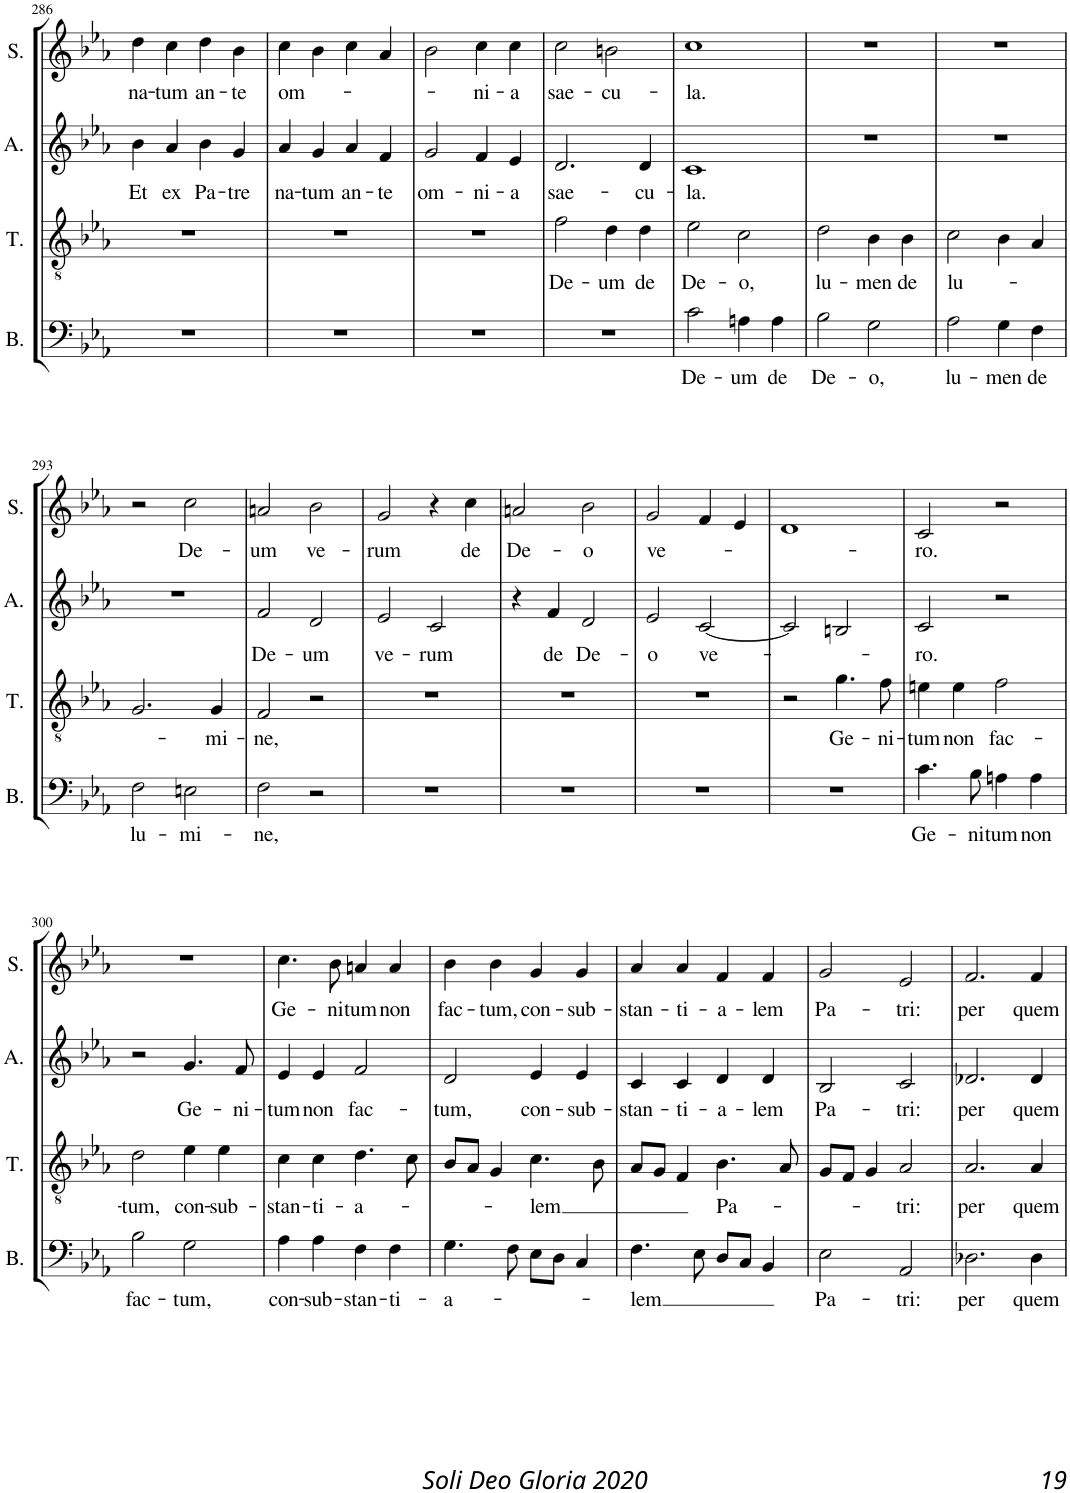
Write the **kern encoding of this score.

**kern	**text	**kern	**text	**kern	**text	**kern	**text
*part4	*part4	*part3	*part3	*part2	*part2	*part1	*part1
*staff4	*staff4	*staff3	*staff3	*staff2	*staff2	*staff1	*staff1
*I"BASS	*	*I"TENOR	*	*I"ALTO	*	*I"SOPRANO	*
*I'B.	*	*I'T.	*	*I'A.	*	*I'S.	*
!!LO:PB:g=z
*clefF4	*	*clefGv2	*	*clefG2	*	*clefG2	*
*	*	*Trd7c12	*	*	*	*	*
*k[b-e-a-]	*	*k[b-e-a-]	*	*k[b-e-a-]	*	*k[b-e-a-]	*
*E-:	*	*E-:	*	*E-:	*	*E-:	*
*M2/2	*	*M2/2	*	*M2/2	*	*M2/2	*
*met(c|)	*	*met(c|)	*	*met(c|)	*	*met(c|)	*
=286	=286	=286	=286	=286	=286	=286	=286
!	!	!	!	!	!LO:LY:b	!	!LO:LY:b
1r	.	1r	.	4b-\	Et	4dd\	na-
!	!	!	!	!	!LO:LY:b	!	!LO:LY:b
.	.	.	.	4a-/	ex	4cc\	-tum
!	!	!	!	!	!LO:LY:b	!	!LO:LY:b
.	.	.	.	4b-\	Pa-	4dd\	an-
!	!	!	!	!	!LO:LY:b	!	!LO:LY:b
.	.	.	.	4g/	-tre	4b-\	-te
=287	=287	=287	=287	=287	=287	=287	=287
!	!	!	!	!	!LO:LY:b	!	!LO:LY:b
1r	.	1r	.	4a-/	na-	4cc\	om-
!	!	!	!	!	!LO:LY:b	!	!
.	.	.	.	4g/	-tum	4b-\	.
!	!	!	!	!	!LO:LY:b	!	!
.	.	.	.	4a-/	an-	4cc\	.
!	!	!	!	!	!LO:LY:b	!	!
.	.	.	.	4f/	-te	4a-/	.
=288	=288	=288	=288	=288	=288	=288	=288
!	!	!	!	!	!LO:LY:b	!	!
1r	.	1r	.	2g/	om-	2b-\	.
!	!	!	!	!	!LO:LY:b	!	!LO:LY:b
.	.	.	.	4f/	-ni-	4cc\	-ni-
!	!	!	!	!	!LO:LY:b	!	!LO:LY:b
.	.	.	.	4e-/	-a	4cc\	-a
=289	=289	=289	=289	=289	=289	=289	=289
!	!	!	!LO:LY:b	!	!LO:LY:b	!	!LO:LY:b
1r	.	2f\	De-	2.d/	sae-	2cc\	sae-
!	!	!	!LO:LY:b	!	!	!	!LO:LY:b
.	.	4d\	-um	.	.	2bn\	-cu-
!	!	!	!LO:LY:b	!	!LO:LY:b	!	!
.	.	4d\	de	4d/	-cu-	.	.
=290	=290	=290	=290	=290	=290	=290	=290
!	!LO:LY:b	!	!LO:LY:b	!	!LO:LY:b	!	!LO:LY:b
2c\	De-	2e-\	De-	1c	-la.	1cc	-la.
!	!LO:LY:b	!	!LO:LY:b	!	!	!	!
4An\	-um	2c\	-o,	.	.	.	.
!	!LO:LY:b	!	!	!	!	!	!
4A\	de	.	.	.	.	.	.
=291	=291	=291	=291	=291	=291	=291	=291
!	!LO:LY:b	!	!LO:LY:b	!	!	!	!
2B-\	De-	2d\	lu-	1r	.	1r	.
!	!LO:LY:b	!	!LO:LY:b	!	!	!	!
2G\	-o,	4B-\	-men	.	.	.	.
!	!	!	!LO:LY:b	!	!	!	!
.	.	4B-\	de	.	.	.	.
=292	=292	=292	=292	=292	=292	=292	=292
!	!LO:LY:b	!	!LO:LY:b	!	!	!	!
2A-\	lu-	2c\	lu-	1r	.	1r	.
!	!LO:LY:b	!	!	!	!	!	!
4G\	-men	4B-\	.	.	.	.	.
!	!LO:LY:b	!	!	!	!	!	!
4F\	de	4A-/	.	.	.	.	.
!!LO:LB:g=z
=293	=293	=293	=293	=293	=293	=293	=293
!	!LO:LY:b	!	!	!	!	!	!
2F\	lu-	2.G/	.	1r	.	2r	.
!	!LO:LY:b	!	!	!	!	!	!LO:LY:b
2En\	-mi-	.	.	.	.	2cc\	De-
!	!	!	!LO:LY:b	!	!	!	!
.	.	4G/	-mi-	.	.	.	.
=294	=294	=294	=294	=294	=294	=294	=294
!	!LO:LY:b	!	!LO:LY:b	!	!LO:LY:b	!	!LO:LY:b
2F\	-ne,	2F/	-ne,	2f/	De-	2an/	-um
!	!	!	!	!	!LO:LY:b	!	!LO:LY:b
2r	.	2r	.	2d/	-um	2b-\	ve-
=295	=295	=295	=295	=295	=295	=295	=295
!	!	!	!	!	!LO:LY:b	!	!LO:LY:b
1r	.	1r	.	2e-/	ve-	2g/	-rum
!	!	!	!	!	!LO:LY:b	!	!
.	.	.	.	2c/	-rum	4r	.
!	!	!	!	!	!	!	!LO:LY:b
.	.	.	.	.	.	4cc\	de
=296	=296	=296	=296	=296	=296	=296	=296
!	!	!	!	!	!	!	!LO:LY:b
1r	.	1r	.	4r	.	2an/	De-
!	!	!	!	!	!LO:LY:b	!	!
.	.	.	.	4f/	de	.	.
!	!	!	!	!	!LO:LY:b	!	!LO:LY:b
.	.	.	.	2d/	De-	2b-\	-o
=297	=297	=297	=297	=297	=297	=297	=297
!	!	!	!	!	!LO:LY:b	!	!LO:LY:b
1r	.	1r	.	2e-/	-o	2g/	ve-
!	!	!	!	!	!LO:LY:b	!	!
.	.	.	.	[2c/	ve-	4f/	.
.	.	.	.	.	.	4e-/	.
=298	=298	=298	=298	=298	=298	=298	=298
1r	.	2r	.	2c/]	.	1d	.
!	!	!	!LO:LY:b	!	!	!	!
.	.	4.g\	Ge-	2Bn/	.	.	.
!	!	!	!LO:LY:b	!	!	!	!
.	.	8f\	-ni-	.	.	.	.
=299	=299	=299	=299	=299	=299	=299	=299
!	!LO:LY:b	!	!LO:LY:b	!	!LO:LY:b	!	!LO:LY:b
4.c\	Ge-	4en\	-tum	2c/	-ro.	2c/	-ro.
!	!	!	!LO:LY:b	!	!	!	!
.	.	4e\	non	.	.	.	.
!	!LO:LY:b	!	!	!	!	!	!
8B-\	-ni-	.	.	.	.	.	.
!	!LO:LY:b	!	!LO:LY:b	!	!	!	!
4An\	-tum	2f\	fac-	2r	.	2r	.
!	!LO:LY:b	!	!	!	!	!	!
4A\	non	.	.	.	.	.	.
!!LO:LB:g=z
=300	=300	=300	=300	=300	=300	=300	=300
!	!LO:LY:b	!	!LO:LY:b	!	!	!	!
2B-\	fac-	2d\	-tum,	2r	.	1r	.
!	!LO:LY:b	!	!LO:LY:b	!	!LO:LY:b	!	!
2G\	-tum,	4e-\	con-	4.g/	Ge-	.	.
!	!	!	!LO:LY:b	!	!	!	!
.	.	4e-\	-sub-	.	.	.	.
!	!	!	!	!	!LO:LY:b	!	!
.	.	.	.	8f/	-ni-	.	.
=301	=301	=301	=301	=301	=301	=301	=301
!	!LO:LY:b	!	!LO:LY:b	!	!LO:LY:b	!	!LO:LY:b
4A-\	con-	4c\	-stan-	4e-/	-tum	4.cc\	Ge-
!	!LO:LY:b	!	!LO:LY:b	!	!LO:LY:b	!	!
4A-\	-sub-	4c\	-ti-	4e-/	non	.	.
!	!	!	!	!	!	!	!LO:LY:b
.	.	.	.	.	.	8b-\	-ni-
!	!LO:LY:b	!	!LO:LY:b	!	!LO:LY:b	!	!LO:LY:b
4F\	-stan-	4.d\	-a-	2f/	fac-	4an/	-tum
!	!LO:LY:b	!	!	!	!	!	!LO:LY:b
4F\	-ti-	.	.	.	.	4a/	non
.	.	8c\	.	.	.	.	.
=302	=302	=302	=302	=302	=302	=302	=302
!	!LO:LY:b	!	!	!	!LO:LY:b	!	!LO:LY:b
4.G\	-a-	8B-/L	.	2d/	-tum,	4b-\	fac-
.	.	8A-/J	.	.	.	.	.
!	!	!	!	!	!	!	!LO:LY:b
.	.	4G/	.	.	.	4b-\	-tum,
8F\	.	.	.	.	.	.	.
!	!	!	!LO:LY:b	!	!LO:LY:b	!	!LO:LY:b
8E-\L	.	4.c\	-lem	4e-/	con-	4g/	con-
8D\J	.	.	.	.	.	.	.
!	!	!	!	!	!LO:LY:b	!	!LO:LY:b
4C/	.	.	.	4e-/	-sub-	4g/	-sub-
.	.	8B-\	.	.	.	.	.
=303	=303	=303	=303	=303	=303	=303	=303
!	!LO:LY:b	!	!	!	!LO:LY:b	!	!LO:LY:b
4.F\	-lem	8A-/L	.	4c/	-stan-	4a-/	-stan-
.	.	8G/J	.	.	.	.	.
!	!	!	!	!	!LO:LY:b	!	!LO:LY:b
.	.	4F/	.	4c/	-ti-	4a-/	-ti-
8E-\	.	.	.	.	.	.	.
!	!	!	!LO:LY:b	!	!LO:LY:b	!	!LO:LY:b
8D/L	.	4.B-\	Pa-	4d/	-a-	4f/	-a-
8C/J	.	.	.	.	.	.	.
!	!	!	!	!	!LO:LY:b	!	!LO:LY:b
4BB-/	.	.	.	4d/	-lem	4f/	-lem
.	.	8A-/	.	.	.	.	.
=304	=304	=304	=304	=304	=304	=304	=304
!	!LO:LY:b	!	!	!	!LO:LY:b	!	!LO:LY:b
2E-\	Pa-	8G/L	.	2B-/	Pa-	2g/	Pa-
.	.	8F/J	.	.	.	.	.
.	.	4G/	.	.	.	.	.
!	!LO:LY:b	!	!LO:LY:b	!	!LO:LY:b	!	!LO:LY:b
2AA-/	-tri:	2A-/	-tri:	2c/	-tri:	2e-/	-tri:
=305	=305	=305	=305	=305	=305	=305	=305
!	!LO:LY:b	!	!LO:LY:b	!	!LO:LY:b	!	!LO:LY:b
2.D-X\	per	2.A-/	per	2.d-X/	per	2.f/	per
!	!LO:LY:b	!	!LO:LY:b	!	!LO:LY:b	!	!LO:LY:b
4D-\	quem	4A-/	quem	4d-/	quem	4f/	quem
=	=	=	=	=	=	=	=
*-	*-	*-	*-	*-	*-	*-	*-
